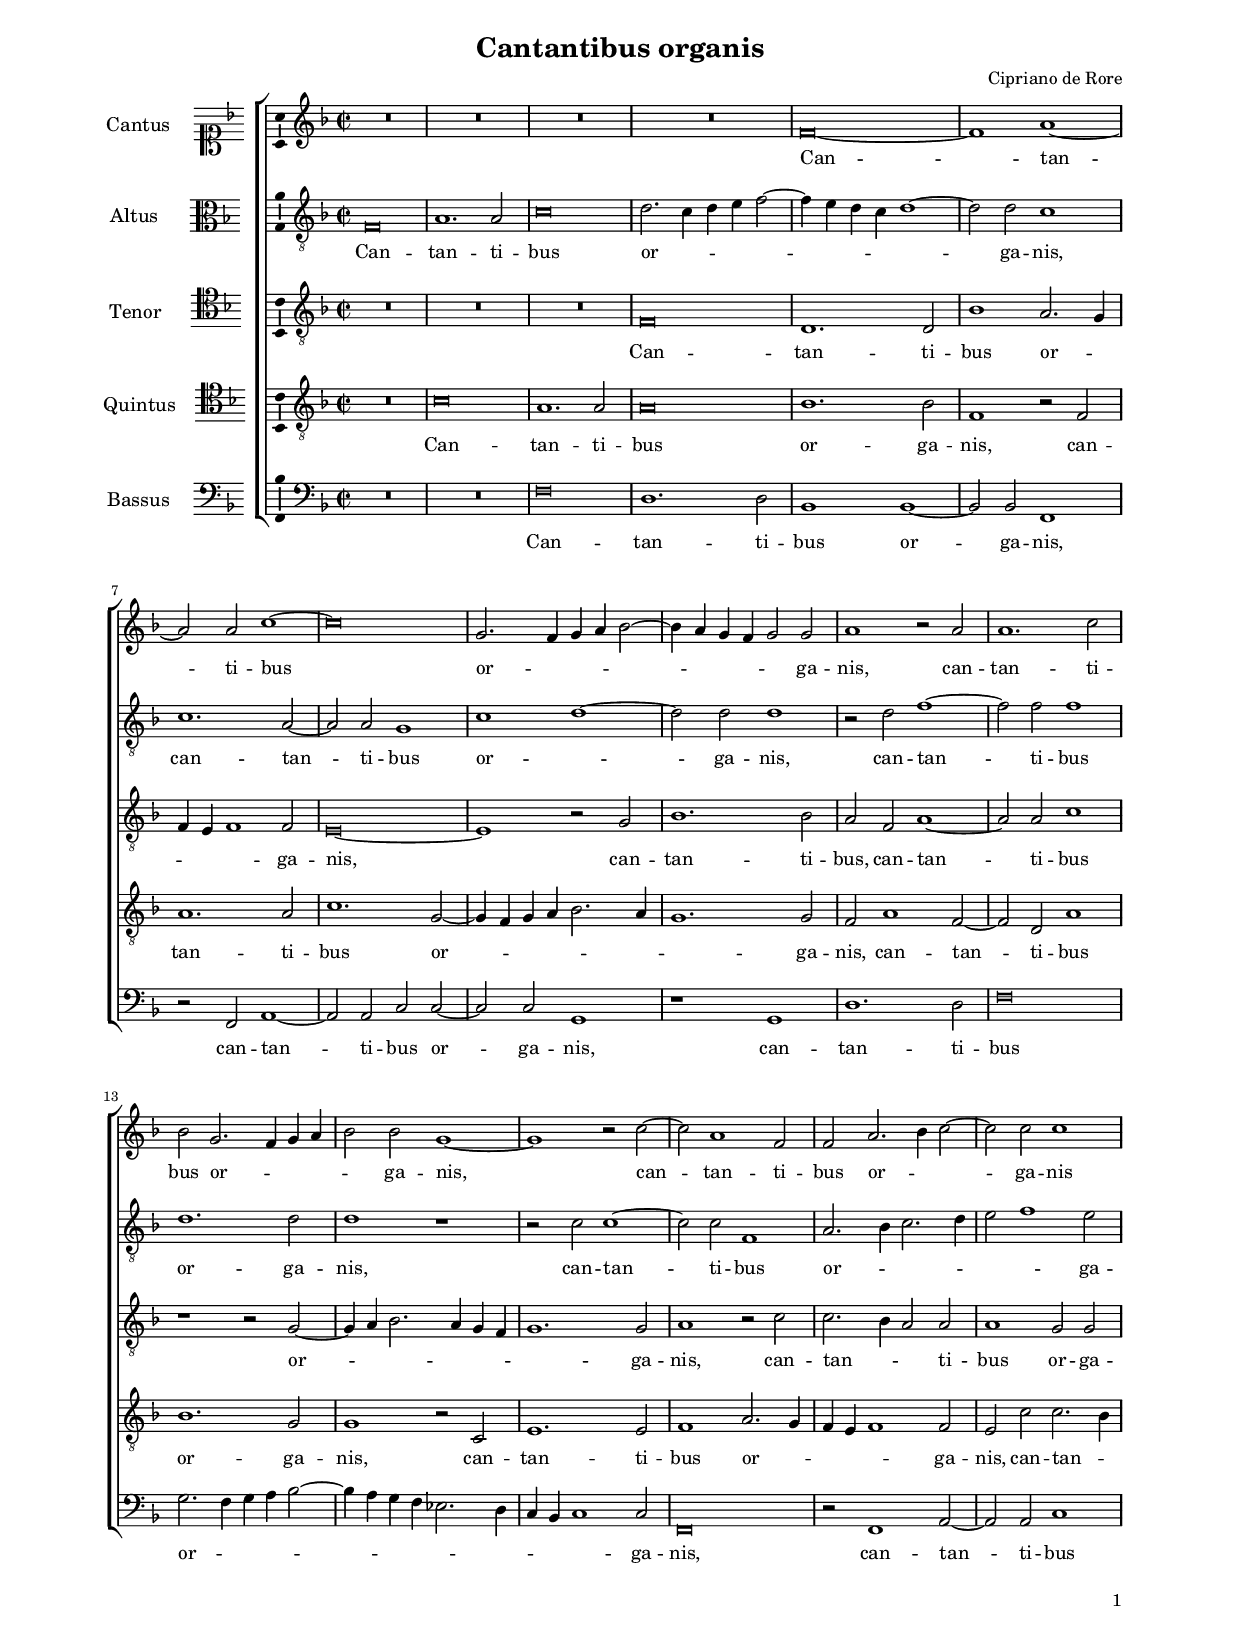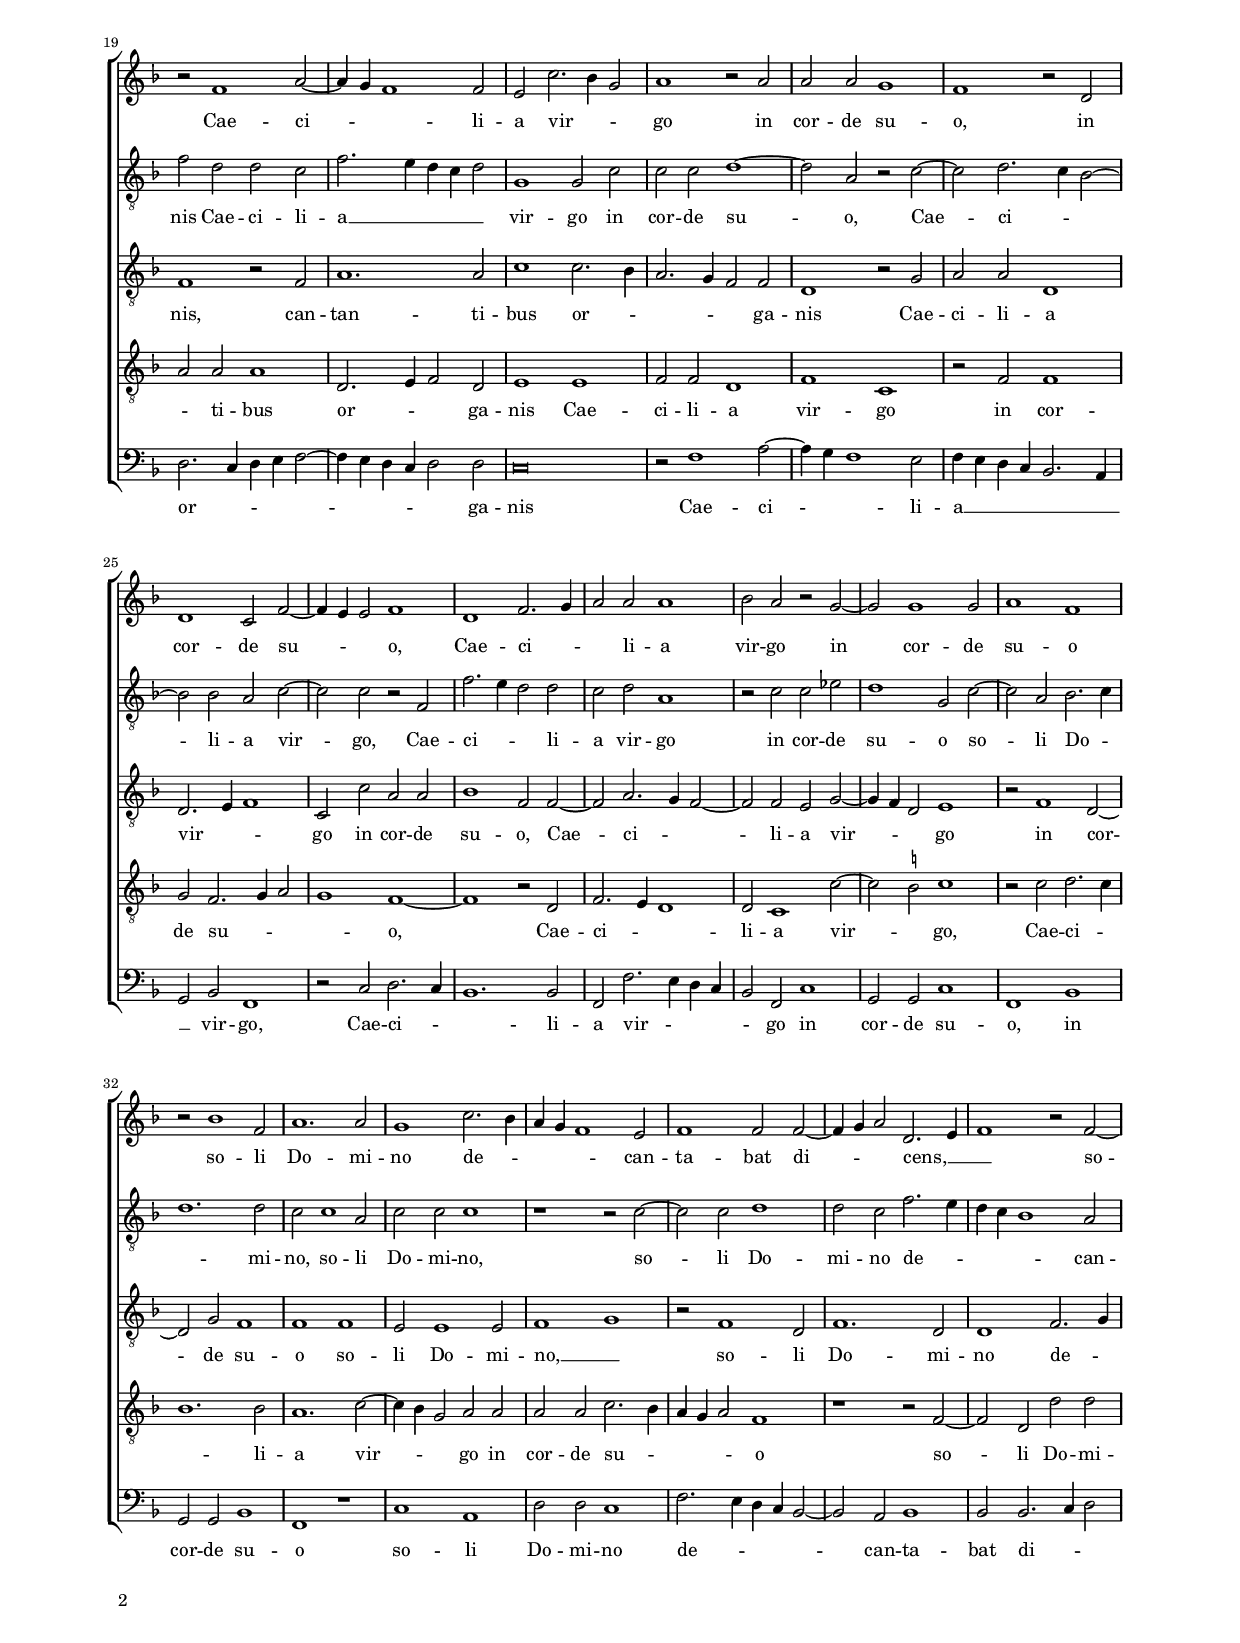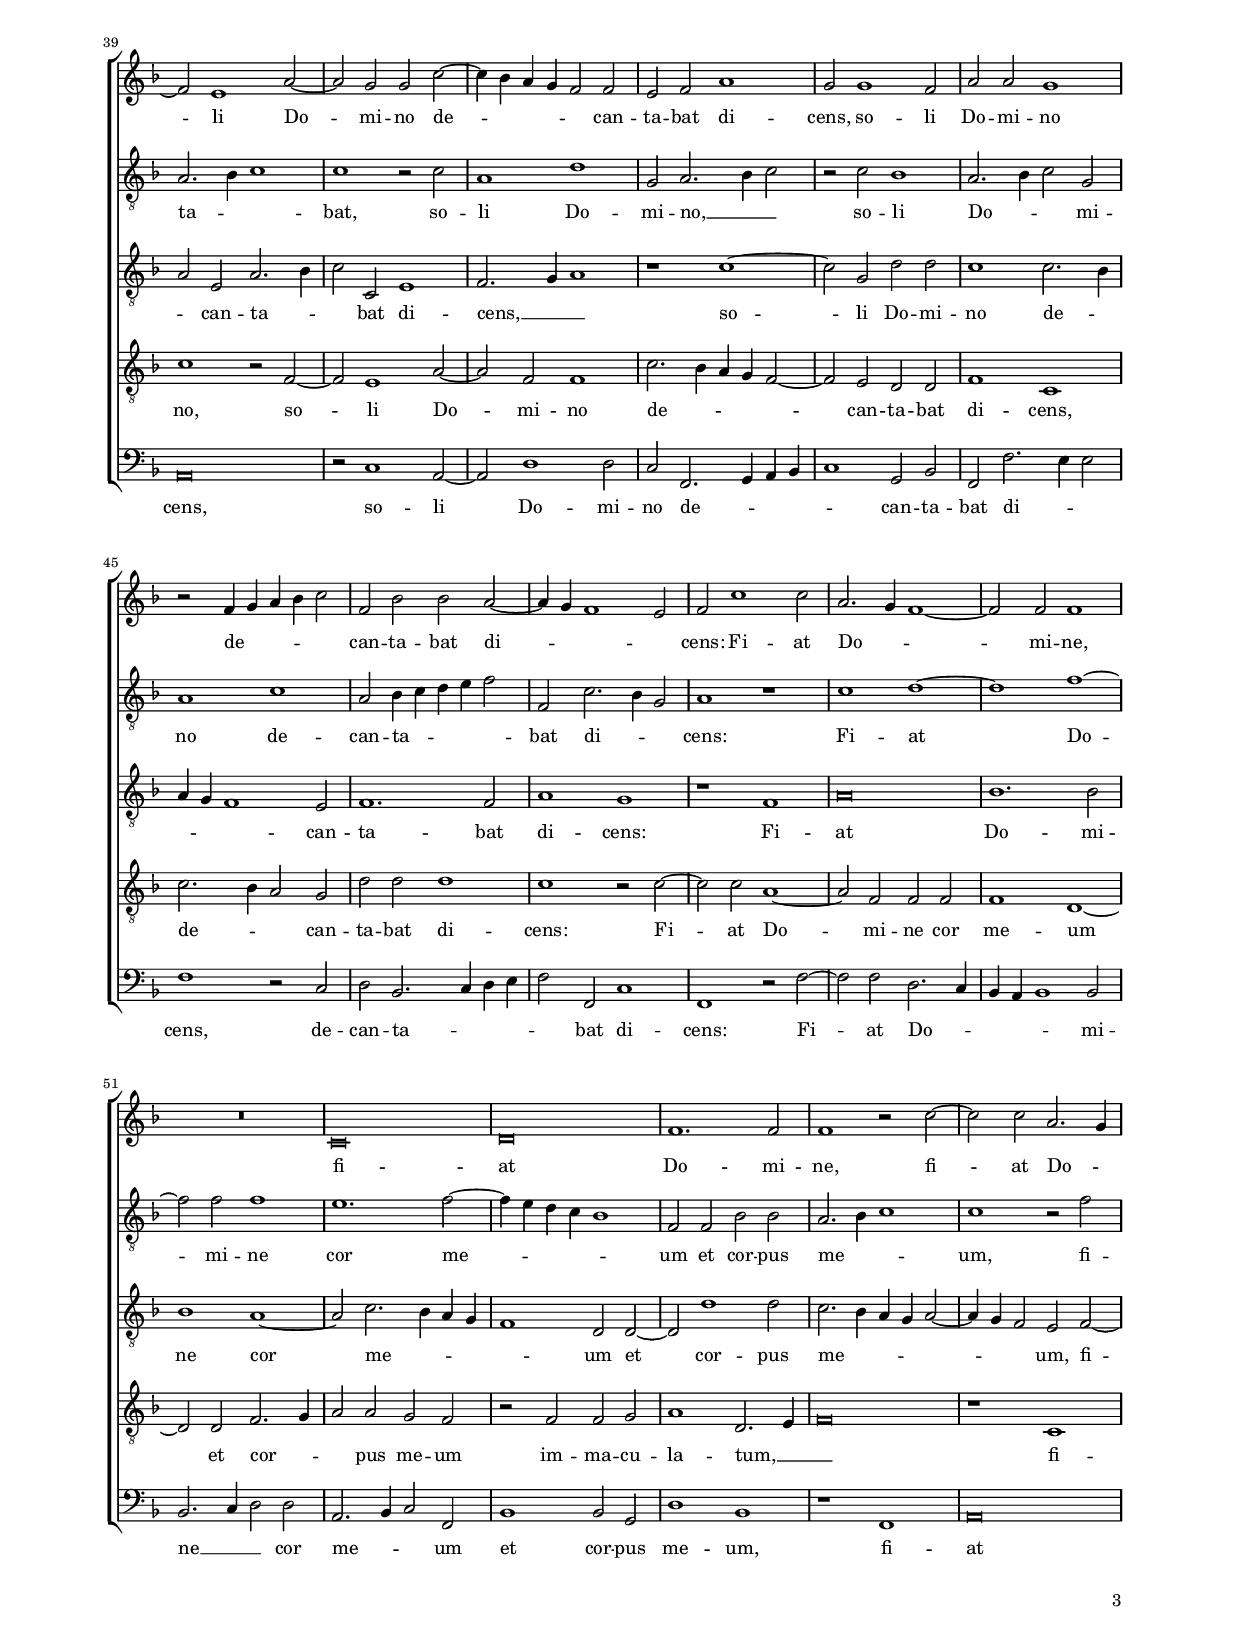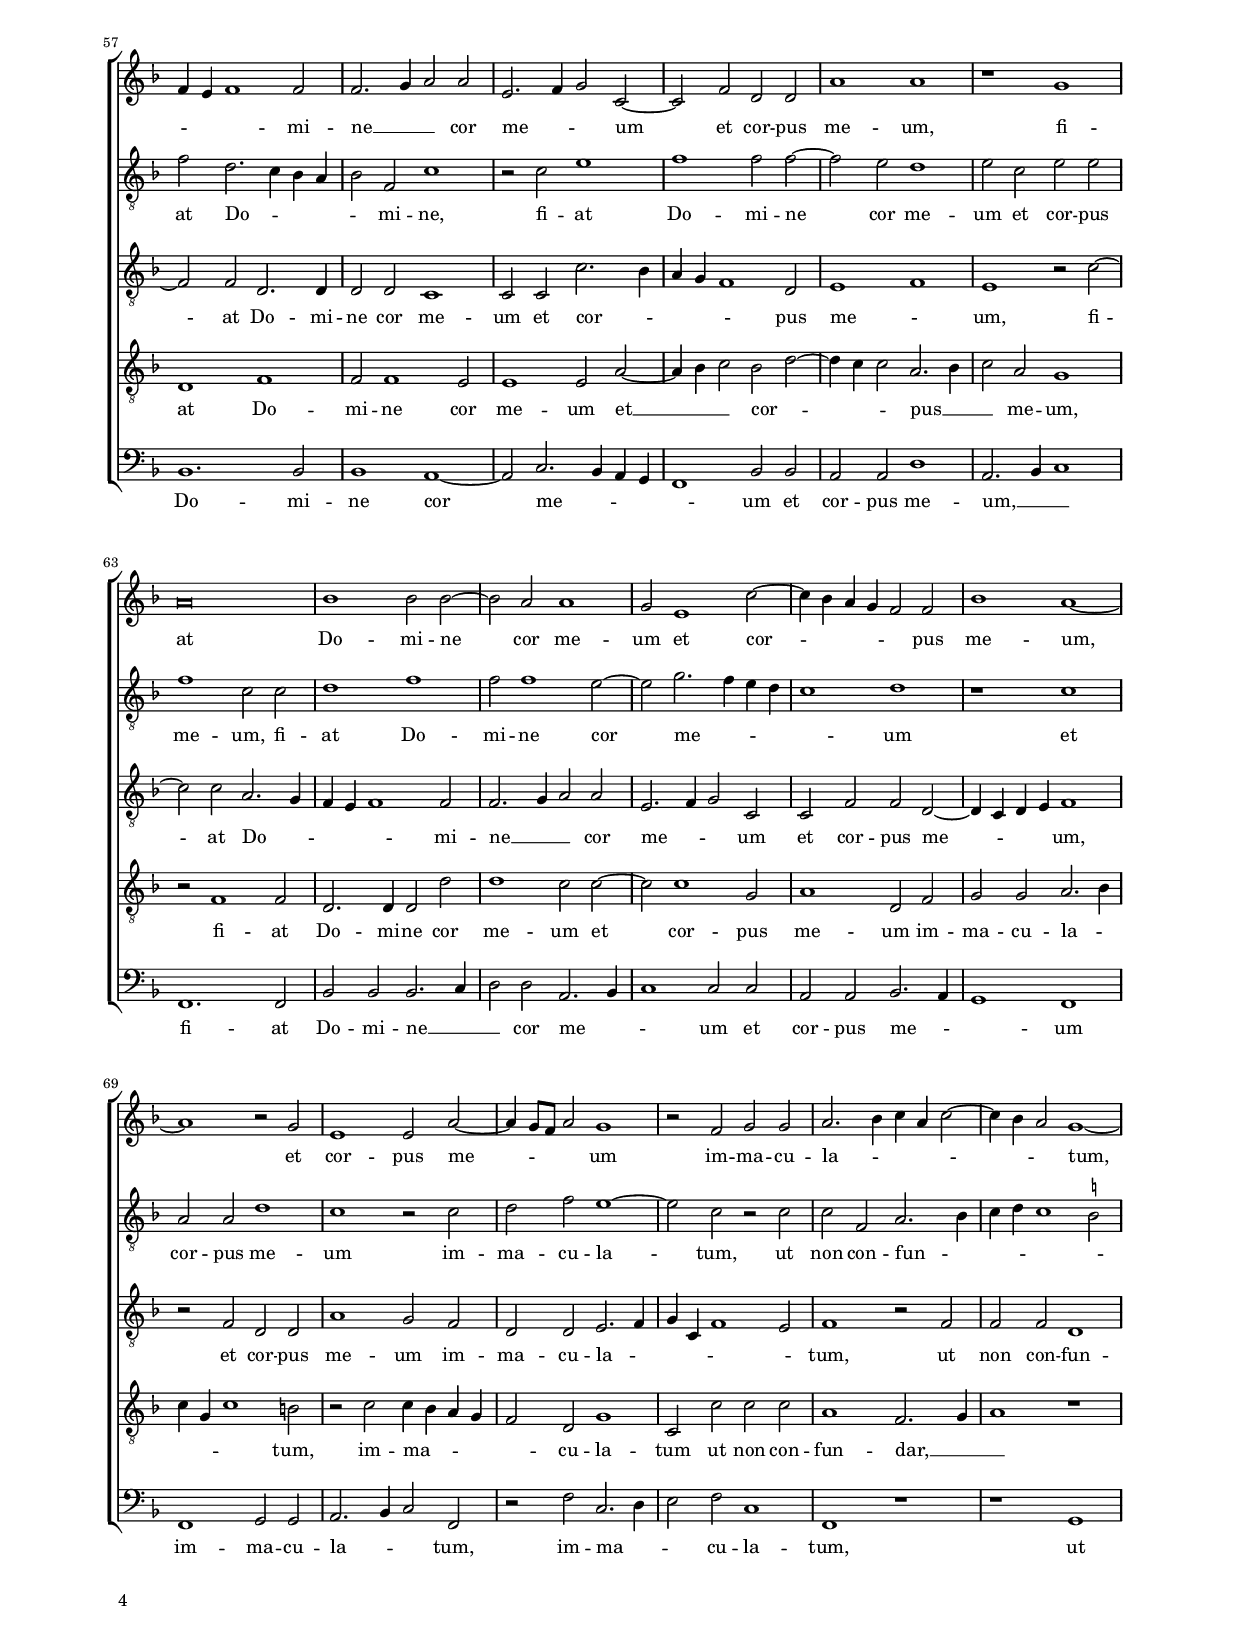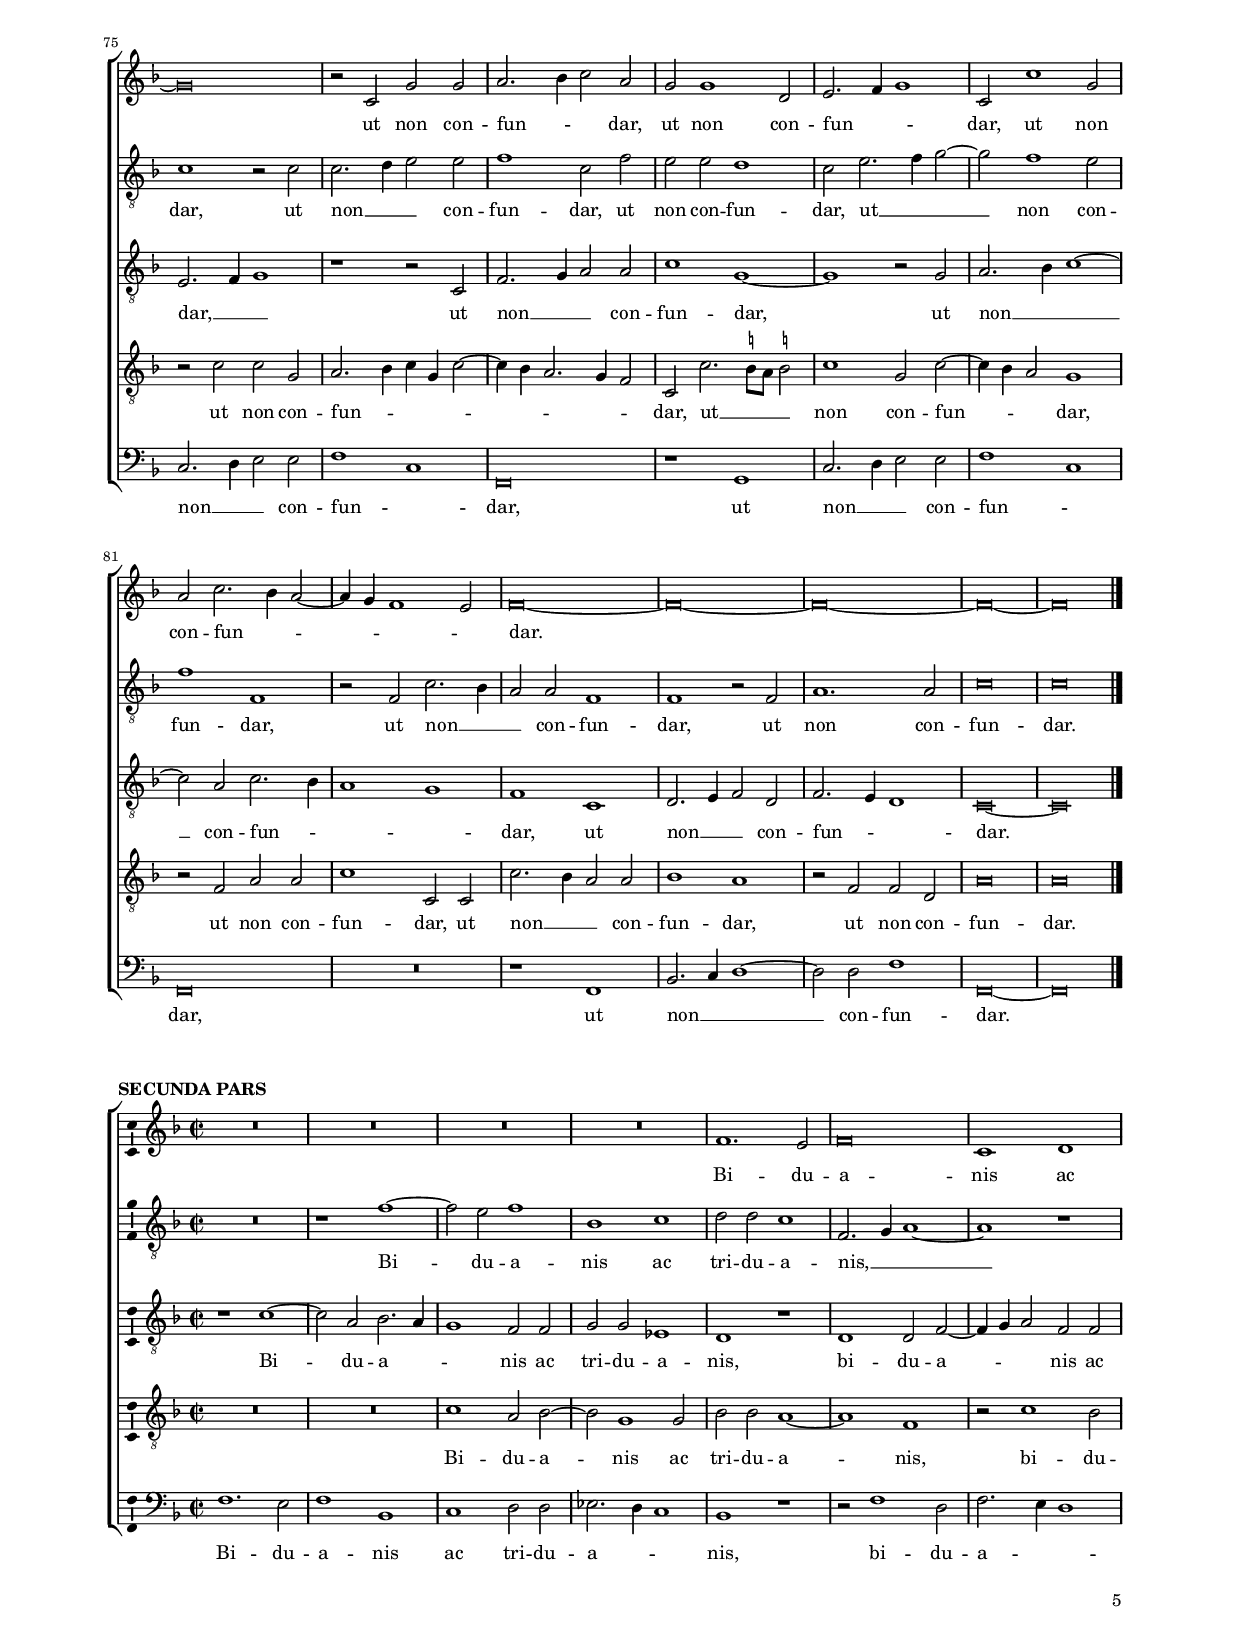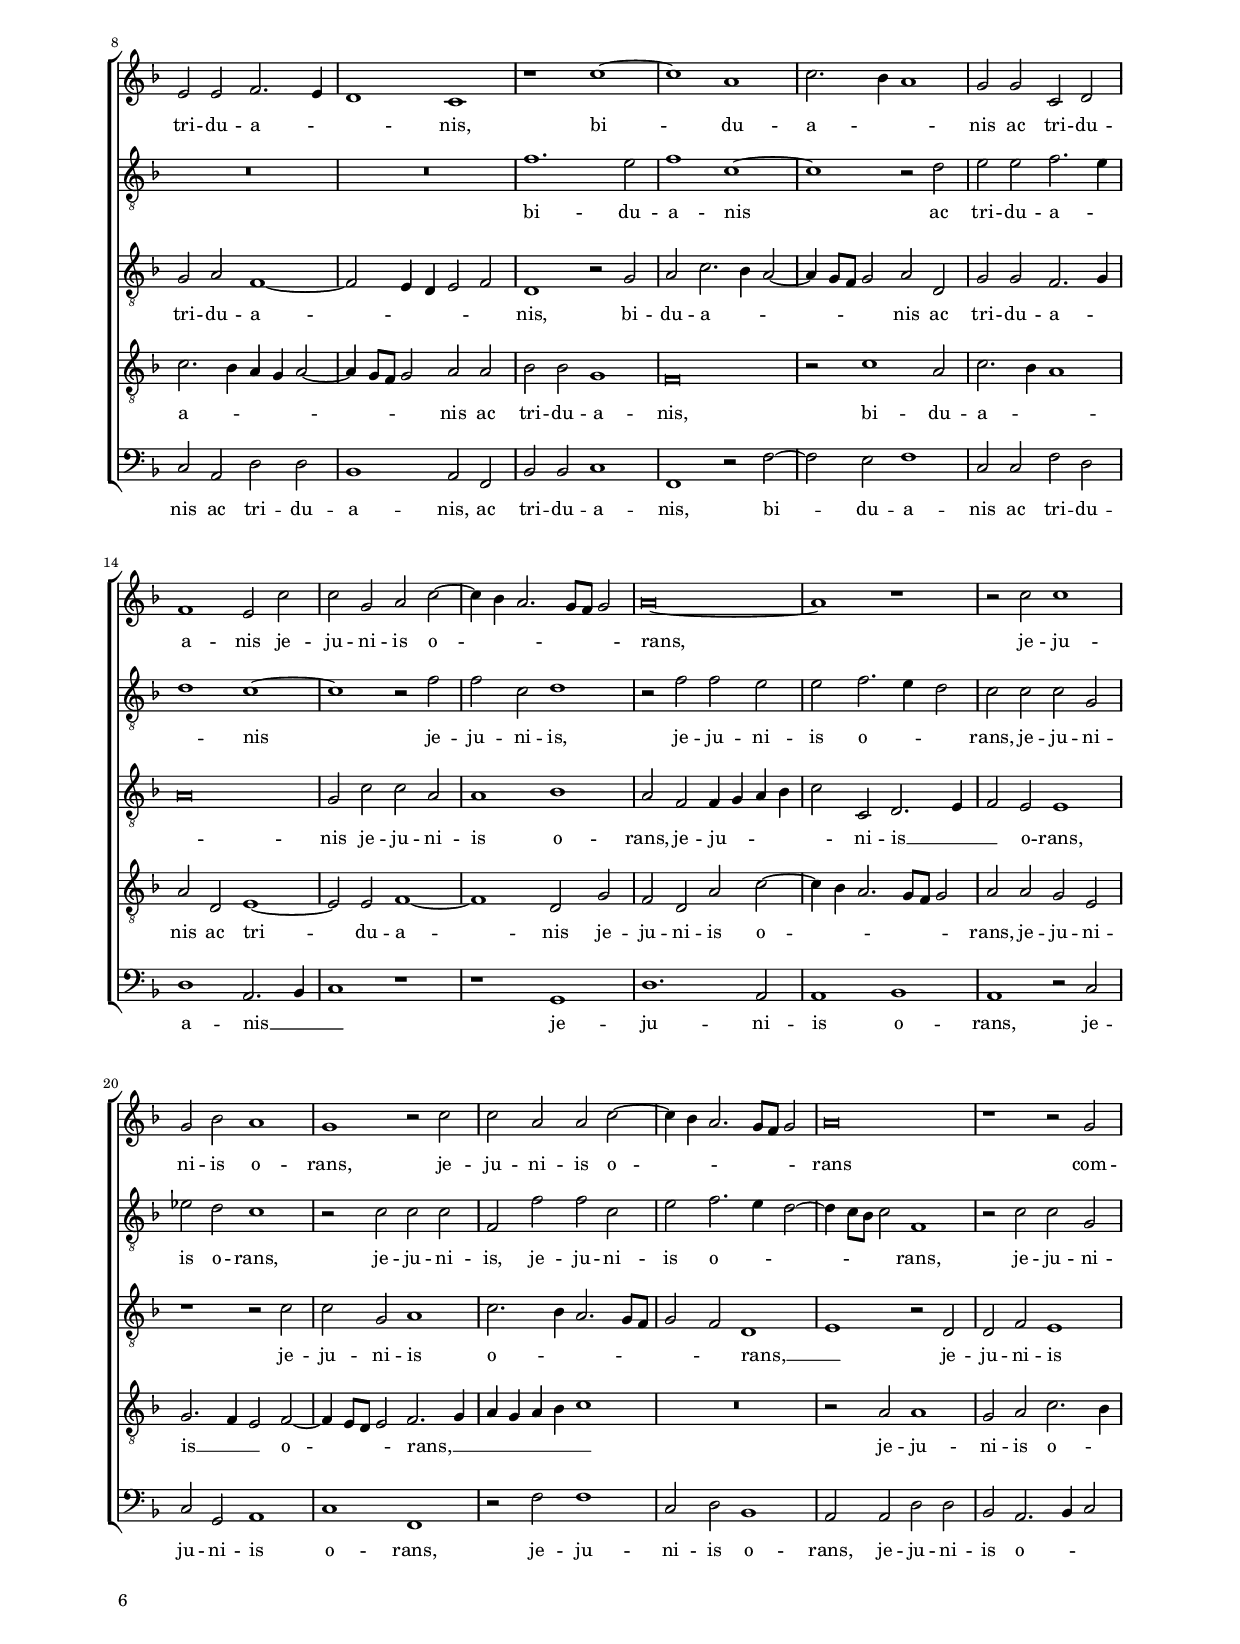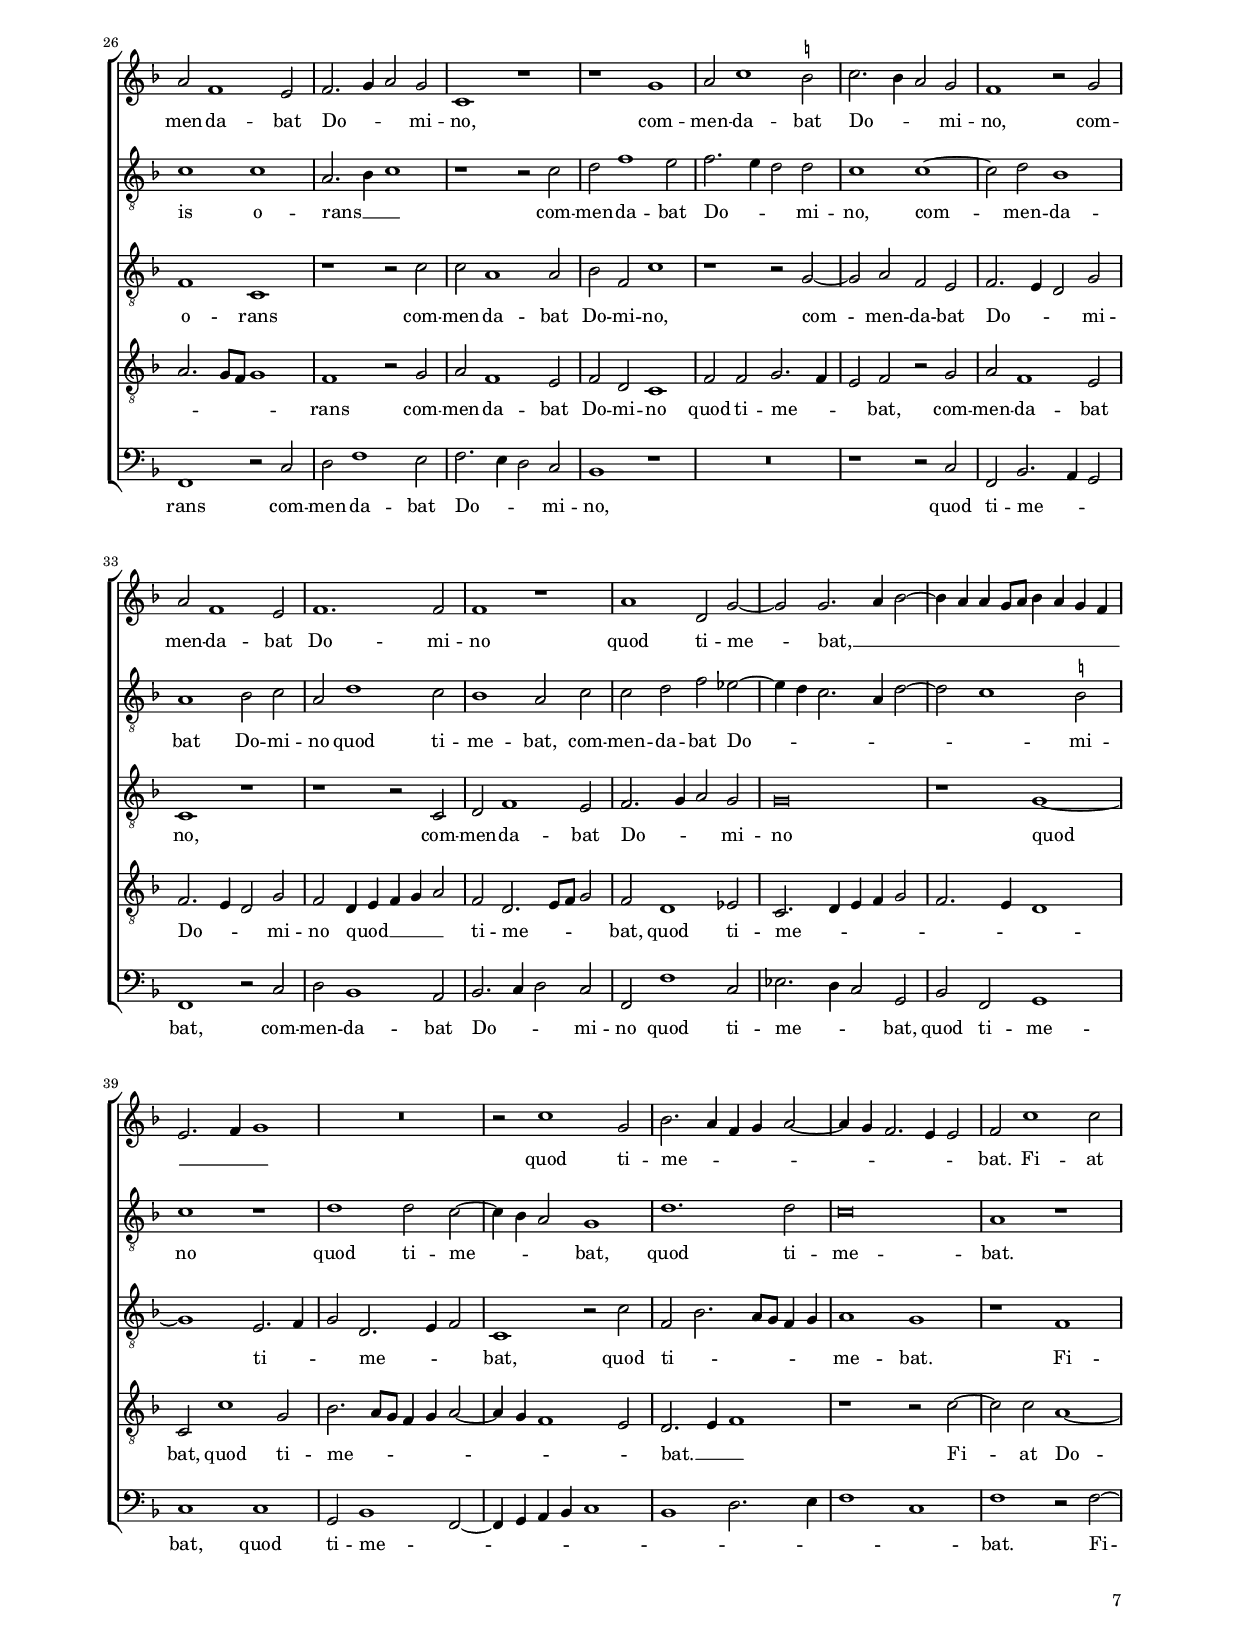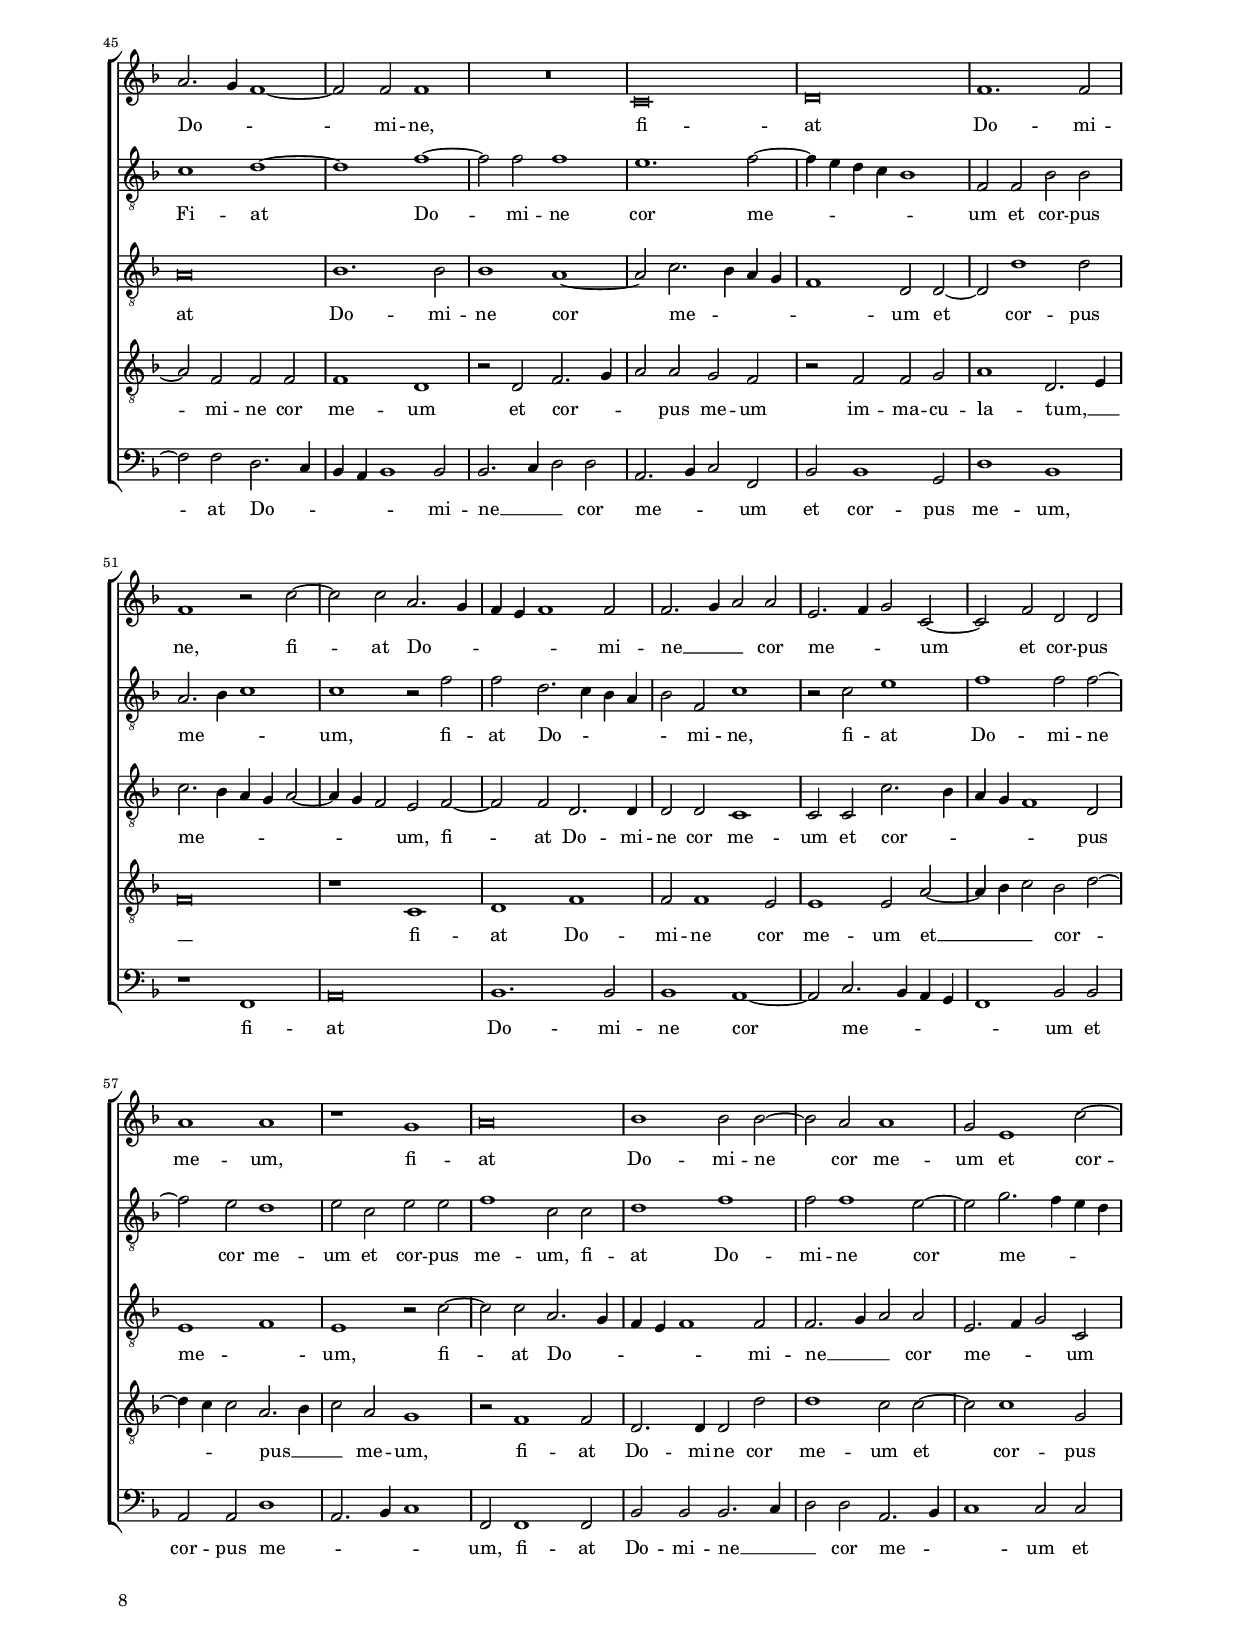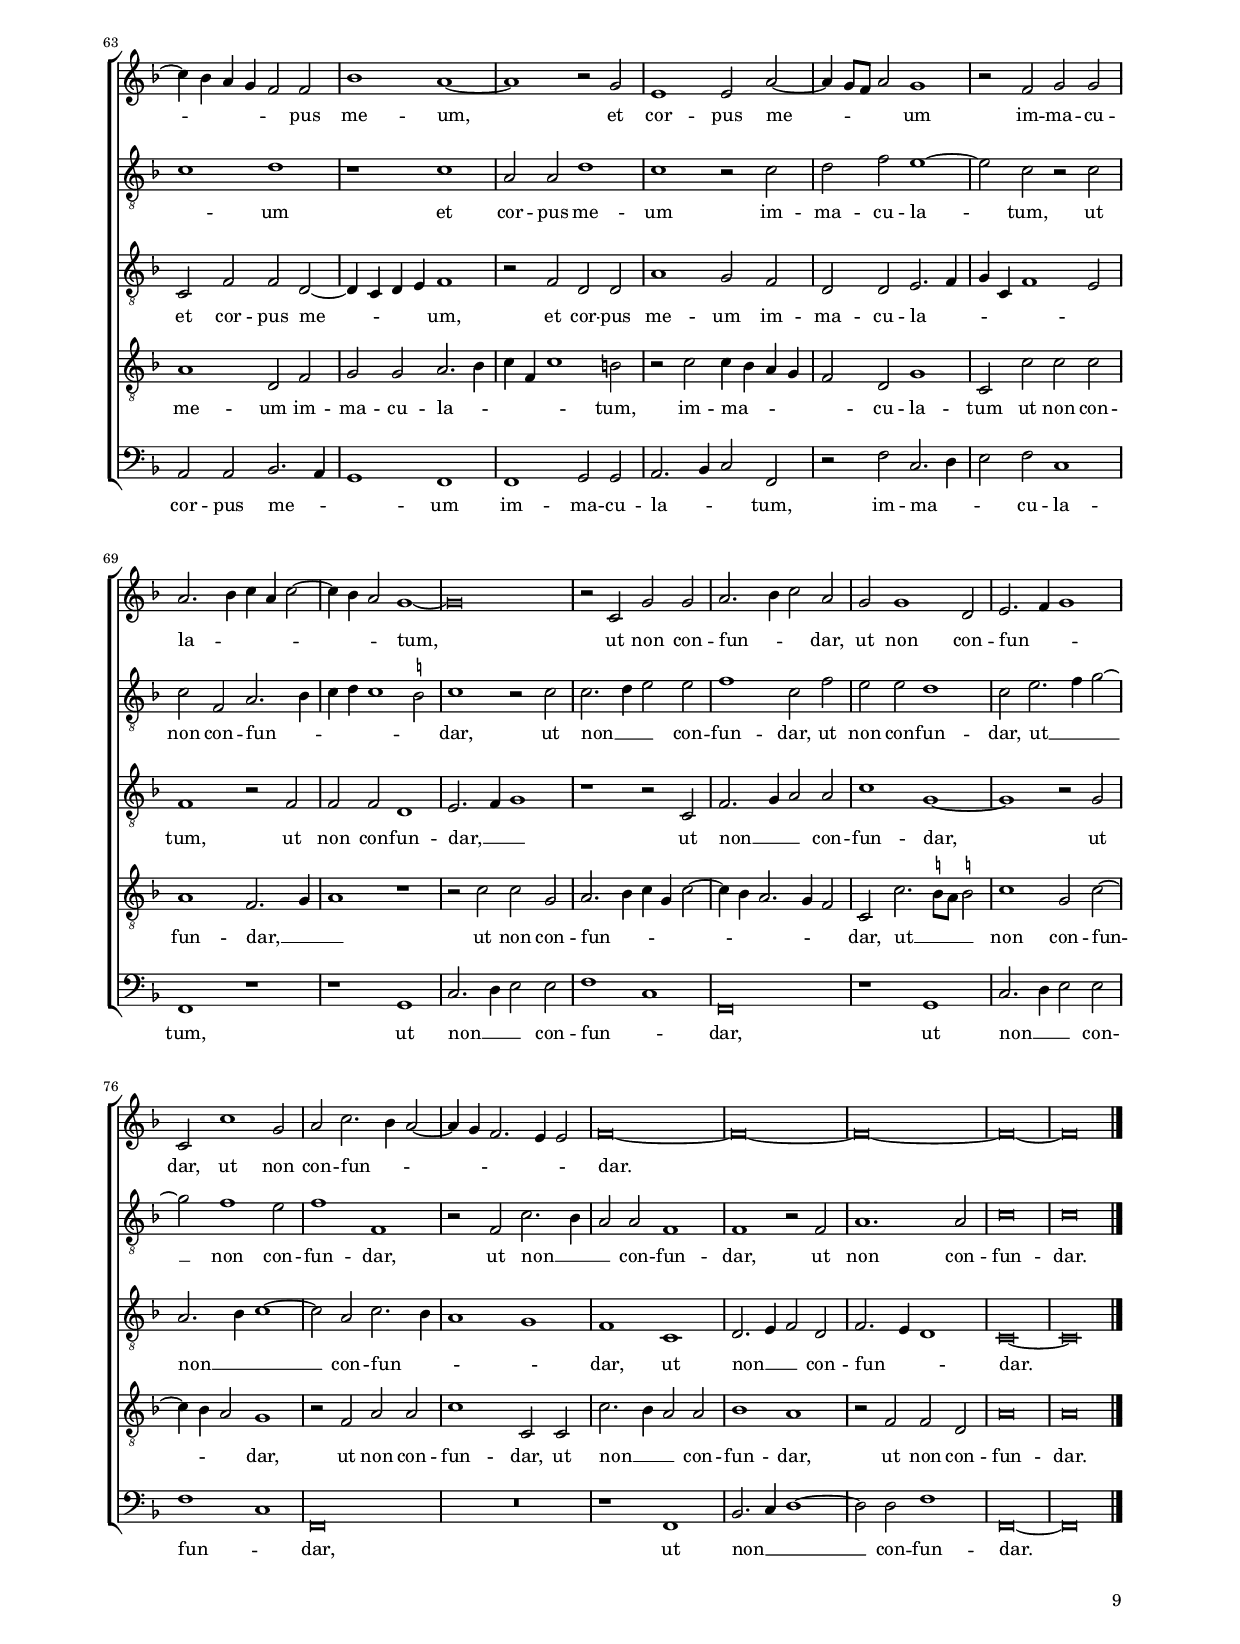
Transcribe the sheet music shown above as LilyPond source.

\header
{
  title="Cantantibus organis"
  composer="Cipriano de Rore"
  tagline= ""
}

\version "2.20.0"
\language deutsch
#(set-global-staff-size 15)
% #(set-default-paper-size "letter")
#(ly:set-option 'point-and-click #f)

	
	ficta = { \once \set suggestAccidentals = ##t }
	
	forget = #(define-music-function (music) (ly:music?) #{
		\accidentalStyle forget
		$music
		\accidentalStyle default
		#})
	

\paper
	{
	top-margin = 1.8 \cm
	bottom-margin = 1.2 \cm
	left-margin = 2 \cm
	right-margin = 2 \cm
	ragged-bottom = ##f
	ragged-last-bottom = ##f
	print-page-number = ##f
	score-system-spacing = #'((basic-distance . 16) (minimum-distance . 14) (padding . 5) (strechability . 150))
	system-system-spacing = #'((basic-distance . 16) (minimum-distance . 14) (padding . 5) (strechability . 150))
    oddFooterMarkup=\markup   \fill-line { "" \fromproperty #'page:page-number-string }
    evenFooterMarkup=\markup  \fill-line { \fromproperty #'page:page-number-string "" }
    last-bottom-spacing = #'((basic-distance . 12) (minimum-distance . 7) (padding . 4))
%	systems-per-page = 3
%	page-count = 6
%	min-systems-per-page = 3
	}

global = {
    % \set Staff.autoBeaming = ##f
	\key f \major
	\time 2/2 \set Score.measureLength = #(ly:make-moment 2/1)
    \set Score.tempoHideNote = ##t
    \tempo 2 = 90
    \skip 1*2*87 \bar "|."
	}
	

incipitcantus = \markup { \score {
	{
	\set Staff.instrumentName = \markup { \fontsize #1 "Cantus" }
	\key f \major
	\clef soprano
	s4 \bar ""
	}
	\layout  {
	raggedright = ##t
	indent = 1.8 \cm
	line-width = 2.5 \cm
	\context { \Staff \remove Time_signature_engraver }
	\override Staff.Clef.Y-extent = #'(0 . 0)
	}} \hspace #1 }
      
      
incipitaltus = \markup { \score {
	{
	\set Staff.instrumentName = \markup { \fontsize #1 "Altus" }
	\key f \major
	\clef alto
	s4 \bar ""
	}
	\layout  {
	raggedright = ##t
	indent = 1.8 \cm
	line-width = 2.5 \cm
	\context { \Staff \remove Time_signature_engraver }
	\override Staff.Clef.Y-extent = #'(0 . 0)
	}} \hspace #1 }


incipittenor = \markup { \score {
	{
	\set Staff.instrumentName = \markup { \fontsize #1 "Tenor" }
	\key f \major
	\clef tenor
	s4 \bar ""
	}
	\layout  {
	raggedright = ##t
	indent = 1.8 \cm
	line-width = 2.5 \cm
	\context { \Staff \remove Time_signature_engraver }
	\override Staff.Clef.Y-extent = #'(0 . 0)
	}} \hspace #1 }
      
      
incipitquintus = \markup { \score {
	{
	\set Staff.instrumentName = \markup { \fontsize #1 "Quintus" }
	\key f \major
	\clef tenor
	s4 \bar ""
	}
	\layout  {
	raggedright = ##t
	indent = 1.8 \cm
	line-width = 2.5 \cm
	\context { \Staff \remove Time_signature_engraver }
	\override Staff.Clef.Y-extent = #'(0 . 0)
	}} \hspace #1 }
      
      
incipitbassus = \markup { \score {
	{
	\set Staff.instrumentName = \markup { \fontsize #1 "Bassus" }
	\key f \major
	\clef bass
	s4 \bar ""
	}
	\layout  {
	raggedright = ##t
	indent = 1.8 \cm
	line-width = 2.5 \cm
	\context { \Staff \remove Time_signature_engraver }
	\override Staff.Clef.Y-extent = #'(0 . 0)
	}} \hspace #1 }


cantus =  \relative c''
	{
	R\breve
	R\breve
	R\breve
	R\breve
%5
	f,\breve~ |
	f1 a~
	a2 a c1~
	c\breve
	g2. f4 g a b2~
%10
	b4 a g f g2 g |
	a1 r2 a
	a1. c2
	b2 g2. f4 g a
	b2 b g1~
%15
	g1 r2 c~ |
	c2 a1 f2
	f2 a2. b4 c2~
	c2 c c1
	r2 f,1 a2~
%20
	a4 g f1 f2 |
	e2 c'2. b4 g2
	a1 r2 a
	a2 a g1
	f1 r2 d
%25
	d1 c2 f~ |
	f4 e e2 f1
	d1 f2. g4
	a2 a a1
	b2 a r g~
%30
	g2 g1 g2 |
	a1 f
	r2 b1 f2
	a1. a2
	g1 c2. b4
%35
	a4 g f1 e2 |
	f1 f2 f~
	f4 g a2 d,2. e4
	f1 r2 f~
	f2 e1 a2~
%40
	a2 g g c~ |
	c4 b a g f2 f
	e2 f a1
	g2 g1 f2
	a2 a g1
%45
	r2 f4 g a b c2 |
	f,2 b b a~
	a4 g f1 e2
	f2 c'1 c2
	a2. g4 f1~
%50
	f2 f f1 |
	R\breve
	c\breve
	d\breve
	f1. f2
%55
	f1 r2 c'~ |
	c2 c a2. g4
	f4 e f1 f2
	f2. g4 a2 a
	e2. f4 g2 c,~
%60
	c2 f d d |
	a'1 a
	r1 g
	a\breve
	b1 b2 b~
%65
	b2 a a1 |
	g2 e1 c'2~
	c4 b a g f2 f
	b1 a~
	a1 r2 g
%70
	e1 e2 a~ |
	a4 g8 f a2 g1
	r2 f g g
	a2. b4 c a c2~
	c4 b a2 g1~
%75
	g\breve |
	r2 c, g' g
	a2. b4 c2 a
	g2 g1 d2
	e2. f4 g1
%80
	c,2 c'1 g2 |
	a2 c2. b4 a2~
	a4 g f1 e2
	f\breve~
    f\breve~
%85
    f\breve~
    f\breve~
    f\breve |
	}


altus =  \relative c'
    {
	f,\breve
	a1. a2
	c\breve
	d2. c4 d e f2~
%5
	f4 e d c d1~ |
	d2 d c1
	c1. a2~
	a2 a g1
	c1 d~
%10
	d2 d d1 |
	r2 d f1~
	f2 f f1
	d1. d2
	d1 r
%15
	r2 c c1~ |
	c2 c f,1
	a2. b4 c2. d4
	e2 f1 e2
	f2 d d c
%20
	f2. e4 d c d2 |
	g,1 g2 c
	c2 c d1~
	d2 a r c~
	c2 d2. c4 b2~
%25
	b2 b a c~ |
	c2 c r f,
	f'2. e4 d2 d
	c2 d a1
	r2 c c es
%30
	d1 g,2 c~ |
	c2 a b2. c4
	d1. d2
	c2 c1 a2
	c2 c c1
%35
	r1 r2 c~ |
	c2 c d1
	d2 c f2. e4
	d4 c b1 a2
	a2. b4 c1
%40
	c1 r2 c |
	a1 d
	g,2 a2. b4 c2
	r2 c b1
	a2. b4 c2 g
%45
	a1 c |
	a2 b4 c d e f2
	f,2 c'2. b4 g2
	a1 r
	c1 d~
%50
	d1 f~ |
	f2 f f1
	e1. f2~
	f4 e d c b1
	f2 f b b
%55
	a2. b4 c1 |
	c1 r2 f
	f2 d2. c4 b a
	b2 f c'1
	r2 c e1
%60
	f1 f2 f~ |
	f2 e d1
	e2 c e e
	f1 c2 c
	d1 f
%65
	f2 f1 e2~ |
	e2 g2. f4 e d
	c1 d
	r1 c
	a2 a d1
%70
	c1 r2 c |
	d2 f e1~
	e2 c r c
	c2 f, a2. b4
	c4 d c1 \ficta h2
%75
	c1 r2 c |
	c2. d4 e2 e
	f1 c2 f
	e2 e d1
	c2 e2. f4 g2~
%80
	g2 f1 e2 |
	f1 f,
    r2 f c'2. b4
    a2 a f1
    f1 r2 f
%85
	a1. a2 |
	c\breve
	c\breve |
	}


tenor =  \relative c'
	{
	R\breve
	R\breve
	R\breve
	f,\breve
%5
	d1. d2 |
	b'1 a2. g4
	f4 e f1 f2
	e\breve~
	e1 r2 g
%10
	b1. b2 |
	a2 f a1~
	a2 a c1
	r1 r2 g~
	g4 a b2. a4 g f
%15
	g1. g2 |
	a1 r2 c
	c2. b4 a2 a
	a1 g2 g
	f1 r2 f
%20
	a1. a2 |
	c1 c2. b4
	a2. g4 f2 f
	d1 r2 g
	a2 a d,1
%25
	d2. e4 f1 |
	c2 c' a a
	b1 f2 f~
	f2 a2. g4 f2~
	f2 f e g~
%30
	g4 f d2 e1 |
	r2 f1 d2~
	d2 g f1
	f1 f
	e2 e1 e2
%35
	f1 g |
	r2 f1 d2
	f1. d2
	d1 f2. g4
	a2 e a2. b4
%40
	c2 c, e1 |
	f2. g4 a1
	r1 c~
	c2 g d' d
	c1 c2. b4
%45
	a4 g f1 e2 |
	f1. f2
	a1 g
	r1 f
	a\breve
%50
	b1. b2 |
	b1 a~
	a2 c2. b4 a g
	f1 d2 d~
	d2 d'1 d2
%55
	c2. b4 a g a2~ |
	a4 g f2 e f~
	f2 f d2. d4
	d2 d c1
	c2 c c'2. b4
%60
	a4 g f1 d2 |
	e1 f
	e1 r2 c'~
	c2 c a2. g4
	f4 e f1 f2
%65
	f2. g4 a2 a |
	e2. f4 g2 c,
	c2 f f d~
	d4 c d e f1
	r2 f d d
%70
	a'1 g2 f |
	d2 d e2. f4
	g4 c, f1 e2
	f1 r2 f
	f2 f d1
%75
	e2. f4 g1 |
	r1 r2 c,
	f2. g4 a2 a
	c1 g~
	g1 r2 g
%80
	a2. b4 c1~ |
	c2 a c2. b4
	a1 g
	f1 c
	d2. e4 f2 d
%85
	f2. e4 d1 |
	c\breve~
	c\breve |
	}


quintus  =  \relative c'
	{
	R\breve
	c\breve
	a1. a2
	a\breve
%5
	b1. b2 |
	f1 r2 f
	a1. a2
	c1. g2~
	g4 f g a b2. a4
%10
	g1. g2 |
	f2 a1 f2~
	f2 d a'1
	b1. g2
	g1 r2 c,
%15
	e1. e2 |
	f1 a2. g4
	f4 e f1 f2
	e2 c' c2. b4
	a2 a a1
%20
	d,2. e4 f2 d |
	e1 e
	f2 f d1
	f1 c
	r2 f f1
%25
	g2 f2. g4 a2 |
	g1 f~
	f1 r2 d
	f2. e4 d1
	d2 c1 c'2~
%30
	c2 \ficta h c1 |
	r2 c d2. c4
	b1. b2
	a1. c2~
	c4 b g2 a a
%35
	a2 a c2. b4 |
	a4 g a2 f1
	r1 r2 f~
	f2 d d'2 d
	c1 r2 f,~
%40
	f2 e1 a2~ |
	a2 f f1
	c'2. b4 a g f2~
	f2 e d d
	f1 c
%45
	c'2. b4 a2 g |
	d'2 d d1
	c1 r2 c~
	c2 c a1~
	a2 f f f
%50
	f1 d~ |
	d2 d f2. g4
	a2 a g f
	r2 f f g
	a1 d,2. e4
%55
	f\breve |
	r1 c
    d1 f1
    f2 f1 e2
    e1 e2 a~
%60
	a4 b4 c2 b2 d~ |
    d4 c4 c2 a2. b4
    c2 a g1
    r2 f1 f2 
    d2. d4 d2 d'
%65
	d1 c2 c~ |
	c2 c1 g2
    a1 d,2 f
    g2 g a2. b4
    c4 g c1 h2
%70
	r2 c c4 b a g |
    f2 d g1
    c,2 c' c2 c
    a1 f2. g4
    a1 r
%75
	r2 c c g |
	a2. b4 c4 g c2~
    c4 b4 a2. g4 f2
    c2 c'2. \stemDown \ficta h8 a \stemNeutral \ficta h!2
    c1 g2 c~
%80
	c4 b4 a2 g1 |
	r2 f a2 a
    c1 c,2 c
    c'2. b4 a2 a
    b1 a
%85
	r2 f f d |
	a'\breve
	a\breve |
	}


bassus  =  \relative c
	{
	R\breve
	R\breve
	f\breve
	d1. d2
%5
	b1 b~ |
	b2 b f1
	r2 f a1~
	a2 a c c~
	c2 c g1
%10
	r1 g |
	d'1. d2
	f\breve
	g2. f4 g a b2~
	b4 a g f es2. d4
%15
	c4 b c1 c2 |
	f,\breve
	r2 f1 a2~
	a2 a c1
	d2. c4 d e f2~
%20
	f4 e d c d2 d |
	c\breve
	r2 f1 a2~
	a4 g f1 e2
	f4 e d c b2. a4
%25
	g2 b f1 |
	r2 c' d2. c4
	b1. b2
	f2 f'2. e4 d c
	b2 f c'1
%30
	g2 g c1 |
	f,1 b
	g2 g b1
	f1 r
	c'1 a
%35
	d2 d c1 |
	f2. e4 d c b2~
	b2 a b1
	b2 b2. c4 d2
	a\breve
%40
	r2 c1 a2~ |
	a2 d1 d2
	c2 f,2. g4 a b
	c1 g2 b
	f2 f'2. e4 e2
%45
	f1 r2 c |
	d2 b2. c4 d e
	f2 f, c'1
	f,1 r2 f'~
	f2 f d2. c4
%50
	b4 a b1 b2 |
	b2. c4 d2 d
	a2. b4 c2 f,
	b1 b2 g
	d'1 b
%55
	r1 f |
	a\breve
	b1. b2
	b1 a~
	a2 c2. b4 a g
%60
	f1 b2 b |
	a2 a d1
	a2. b4 c1
	f,1. f2
	b2 b b2. c4
%65
	d2 d a2. b4 |
	c1 c2 c
	a2 a b2. a4
	g1 f
	f1 g2 g
%70r
	a2. b4 c2 f, |
	r2 f' c2. d4
	e2 f c1
	f,1 r 
	r1 g
%75
	c2. d4 e2 e |
	f1 c
	f,\breve
	r1 g
	c2. d4 e2 e
%80
	f1 c |
	f,\breve
	R\breve
	r1 f
	b2. c4 d1~
%85
	d2 d f1 |
	f,\breve~
	f\breve |
	}


lyricscantus = \lyricmode {
	Can -- tan -- ti -- bus or -- _ _ _ _ _ _ _ _ ga -- nis,
    can -- tan -- ti -- bus or -- _ _ _ _ ga -- nis,
    can -- tan -- ti -- bus or -- _ _ ga -- nis
    Cae -- ci -- _ _ li -- a vir -- _ _ go
    in cor -- de su -- o,
    in cor -- de su -- _ _ o,
    Cae -- ci -- _ _ li -- a vir -- go
    in cor -- de su -- o
    so -- li Do -- mi -- no de -- _ _ _ _ can -- ta -- bat di -- _ _ cens, __ _ _
    so -- li Do -- mi -- no de -- _ _ _ _ can -- ta -- bat di -- cens,
    so -- li Do -- mi -- no de -- _ _ _ _ can -- ta -- bat di -- _ _ _ cens:
    Fi -- at Do -- _ _ mi -- ne,
    fi -- at Do -- mi -- ne,
    fi -- at Do -- _ _ _ _ mi -- ne __ _ _ cor me -- _ _ um et cor -- pus me -- um,
    fi -- at Do -- mi -- ne cor me -- um et cor -- _ _ _ _ pus me -- um,
    et cor -- pus me -- _ _ _ um
    im -- ma -- cu -- la -- _ _ _ _ _ _ tum,
    ut non con -- fun -- _ _ dar,
    ut non con -- fun -- _ _ dar,
    ut non con -- fun -- _ _ _ _ _ dar.
	}


lyricsaltus = \lyricmode {
	Can -- tan -- ti -- bus or -- _ _ _ _ _ _ _ _ ga -- nis,
    can -- tan -- ti -- bus or -- _ ga -- nis,
    can -- tan -- ti -- bus or -- ga -- nis,
    can -- tan -- ti -- bus or -- _ _ _ _ _ ga -- nis
    Cae -- ci -- li -- a __ _ _ _ _ vir -- go
    in cor -- de su -- o,
    Cae -- ci -- _ _ li -- a vir -- go,
    Cae -- ci -- _ _ li -- a vir -- go
    in cor -- de su -- o
    so -- li Do -- _ _ mi -- no,
    so -- li Do -- mi -- no,
    so -- li Do -- mi -- no de -- _ _ _ _ can -- ta -- _ _ bat,
    so -- li Do -- mi -- no, __ _ _ 
    so -- li Do -- _ _ mi -- no de -- can -- ta -- _ _ _ _ bat di -- _ _ cens:
    Fi -- at Do -- mi -- ne cor me -- _ _ _ _ um et cor -- pus me -- _ _ um,
    fi -- at Do -- _ _ _ _ mi -- ne,
    fi -- at Do -- mi -- ne cor me -- um et cor -- pus me -- um,
    fi -- at Do -- mi -- ne cor me -- _ _ _ _ um et cor -- pus me -- um
    im -- ma -- cu -- la -- tum,
    ut non con -- fun -- _ _ _ _ _ dar,
    ut non __ _ _ con -- fun -- dar,
    ut non con -- fun -- dar,
    ut __ _ _ non con -- fun -- dar,
    ut non __ _ _ con -- fun -- dar,
    ut non con -- fun -- dar.
	}


lyricstenor = \lyricmode {
	Can -- tan -- ti -- bus or -- _ _ _ _ ga -- nis,
    can -- tan -- ti -- bus,
    can -- tan -- ti -- bus or -- _ _ _ _ _ _ ga -- nis,
    can -- tan -- _ _ ti -- bus or -- ga -- nis,
    can -- tan -- ti -- bus or -- _ _ _ _ ga -- nis
    Cae -- ci -- li -- a vir -- _ _ go
    in cor -- de su -- o,
    Cae -- ci -- _ _ li -- a vir -- _ _ go
    in cor -- de su -- o
    so -- li Do -- mi -- no, __ _
    so -- li Do -- mi -- no de -- _ _ can -- ta -- _ _ bat di -- cens, __ _ _
    so -- li Do -- mi -- no de -- _ _ _ _ can -- ta -- bat di -- cens:
    Fi -- at Do -- mi -- ne cor me -- _ _ _ _ um et cor -- pus me -- _ _ _ _ _ _ um,
    fi -- at Do -- mi -- ne cor me -- um et cor -- _ _ _ _ pus me -- _ um,
    fi -- at Do -- _ _ _ _ mi -- ne __ _ _ cor me -- _ _ um et cor -- pus me -- _ _ _ um,
    et cor -- pus me -- um
    im -- ma -- cu -- la -- _ _ _ _ _ tum,
    ut non con -- fun -- dar, __ _ _
    ut non __ _ _ con -- fun -- dar,
    ut non __ _ _ con -- fun -- _ _ _ dar,
    ut non __ _ _ con -- fun -- _ _ dar.
	}


lyricsquintus = \lyricmode {
	Can -- tan -- ti -- bus or -- ga -- nis,
    can -- tan -- ti -- bus or -- _ _ _ _ _ _ ga -- nis,
    can -- tan -- ti -- bus or -- ga -- nis,
    can -- tan -- ti -- bus or -- _ _ _ _ ga -- nis,
    can -- tan -- _ _ ti -- bus or -- _ _ ga -- nis
    Cae -- ci -- li -- a vir -- go
    in cor -- de su -- _ _ _ o,
    Cae -- ci -- _ _ li -- a vir -- _ go,
    Cae -- ci -- _ _ li -- a vir -- _ _ go
    in cor -- de su -- _ _ _ _ o
    so -- li Do -- mi -- no,
    so -- li Do -- mi -- no de -- _ _ _ _ can -- ta -- bat di -- cens,
    de -- _ _ can -- ta -- bat di -- cens:
    Fi -- at Do -- mi -- ne cor me -- um et cor -- _ _ pus me -- um
    im -- ma -- cu -- la -- tum, __ _ _
    fi -- at Do -- mi -- ne cor me -- um et __ _ _ cor -- _ _ _ pus __ _ _ me -- um,
    fi -- at Do -- mi -- ne cor me -- um et cor -- pus me -- um
    im -- ma -- cu -- la -- _ _ _ _ tum,
    im -- ma -- _ _ _ _ cu -- la -- tum
    ut non con -- fun -- dar, __ _ _
    ut non con -- fun -- _ _ _ _ _ _ _ _ dar,
    ut __ _ _ _ non con -- fun -- _ _ dar,
    ut non con -- fun -- dar,
    ut non __ _ _ con -- fun -- dar,
    ut non con -- fun -- dar.
	}


lyricsbassus = \lyricmode {
	Can -- tan -- ti -- bus or -- ga -- nis,
    can -- tan -- ti -- bus or -- ga -- nis,
    can -- tan -- ti -- bus or -- _ _ _ _ _ _ _ _ _ _ _ _ ga -- nis,
    can -- tan -- ti -- bus or -- _ _ _ _ _ _ _ _ ga -- nis
    Cae -- ci -- _ _ li -- a __ _ _ _ _ _ _ vir -- go,
    Cae -- ci -- _ _ li -- a vir -- _ _ _ _ go
    in cor -- de su -- o,
    in cor -- de su -- o
    so -- li Do -- mi -- no de -- _ _ _ _ can -- ta -- bat di -- _ _ cens,
    so -- li Do -- mi -- no de -- _ _ _ _ can -- ta -- bat di -- _ _ cens,
    de -- can -- ta -- _ _ _ _ bat di -- cens:
    Fi -- at Do -- _ _ _ _ mi -- ne __ _ _ cor me -- _ _ um et cor -- pus me -- um,
    fi -- at Do -- mi -- ne cor me -- _ _ _ _ um et cor -- pus me -- um, __ _ _
    fi -- at Do -- mi -- ne __ _ _ cor me -- _ _ um et cor -- pus me -- _ _ um
    im -- ma -- cu -- la -- _ _ tum,
    im -- ma -- _ _ cu -- la -- tum,
    ut non __ _ _ con -- fun -- _ dar,
    ut non __ _ _ con -- fun -- _ dar,
    ut non __ _ _ con -- fun -- dar.
	}


\score
{  
	\transpose c c {
	\new ChoirStaff \with { \override StaffGrouper.staff-staff-spacing.basic-distance = #12 }
	<<

	\new Staff << \global
	\new Voice="v1" {
		\set Staff.instrumentName=\incipitcantus
		\set Staff.midiInstrument = "reed organ"
		\clef violin
		\cantus }
	\new Lyrics \lyricsto "v1" {\lyricscantus }
	>>


	\new Staff << \global
	\new Voice="v2" {
		\set Staff.instrumentName=\incipitaltus
		\set Staff.midiInstrument = "reed organ"
                \clef "G_8"
		\altus}
	\new Lyrics \lyricsto "v2" {\lyricsaltus }
	>>


	\new Staff << \global
	\new Voice="v3" {
		\set Staff.instrumentName=\incipittenor
		\set Staff.midiInstrument = "reed organ"
		\clef "G_8"
		\tenor }
	\new Lyrics \lyricsto "v3" {\lyricstenor }
	>>


	\new Staff << \global
	\new Voice="v5" {
		\set Staff.instrumentName=\incipitquintus
		\set Staff.midiInstrument = "reed organ"
		\clef "G_8"
		\quintus}
	\new Lyrics \lyricsto "v5" {\lyricsquintus }
	>>


	\new Staff << \global
	\new Voice="v4" {
		\set Staff.instrumentName=\incipitbassus
		\set Staff.midiInstrument = "reed organ"
		\clef bass
		\bassus }
	\new Lyrics \lyricsto "v4" {\lyricsbassus}
	>>

	>>
	} % transpose

	\layout
	{
	indent = 2.5 \cm
	\context { \Staff \override TimeSignature.break-visibility = #end-of-line-invisible }
	\context { \Lyrics \override VerticalAxisGroup.nonstaff-relatedstaff-spacing.padding = #1.4 }
%	\context { \Lyrics \override LyricText.font-size = #1 }
	\context { \Staff \consists "Ambitus_engraver" }
	\context { \Score \override BarNumber.padding = #2 }
	\context { \Voice \override NoteHead.style = #'baroque }
	}


\midi
	{
	}

}

%%%%%%%%%%%%%%%%%%%%  SECUNDA PARS %%%%%%%%%%%%%%%%%%%%


global = {
	\key f \major
	\time 2/2 \set Score.measureLength = #(ly:make-moment 2/1)
    \set Score.tempoHideNote = ##t
    \tempo 2 = 90
    \skip 1*2*83 \bar "|."
	}


cantus =  \relative c''
	{
    R\breve    
	R\breve
	R\breve
	R\breve
%5
	f,1. e2 |
	f\breve
	c1 d
	e2 e f2. e4
	d1 c
%10
	r1 c'~ |
	c1 a
	c2. b4 a1
	g2 g c, d
	f1 e2 c'
%15
	c2 g a c~ |
	c4 b a2. g8 f g2
	a\breve~
	a1 r
	r2 c c1
%20
	g2 b a1 |
	g1 r2 c
	c2 a a c~
	c4 b a2. g8 f g2
	a\breve
%25
	r1 r2 g |
	a2 f1 e2
	f2. g4 a2 g
	c,1 r
	r1 g'
%30
	a2 c1 \ficta h2 |
	c2. b4 a2 g
	f1 r2 g
	a2 f1 e2
	f1. f2
%35
	f1 r |
	a1 d,2 g~
	g2 g2. a4 b2~
	b4 a a g8 a b4 a g f
	e2. f4 g1
%40
	R\breve |
	r2 c1 g2
	b2. a4 f g a2~
	a4 g f2. e4 e2
	f2 c'1 c2
%45
	a2. g4 f1~ |
	f2 f f1
	R\breve
	c\breve
	d\breve
%50
	f1. f2 |
	f1 r2 c'~
	c2 c a2. g4
	f4 e f1 f2
	f2. g4 a2 a
%55
	e2. f4 g2 c,~ |
	c2 f d d
	a'1 a
	r1 g
	a\breve
%60
	b1 b2 b~ |
	b2 a a1
	g2 e1 c'2~
	c4 b a g f2 f
	b1 a~
%65
	a1 r2 g |
	e1 e2 a~
	a4 g8 f a2 g1
	r2 f g g
	a2. b4 c a c2~
%70
	c4 b a2 g1~ |
	g\breve
	r2 c, g' g
	a2. b4 c2 a
	g2 g1 d2
%75
	e2. f4 g1 |
	c,2 c'1 g2
	a2 c2. b4 a2~
	a4 g f2. e4 e2
	f\breve~
%80
    f\breve~ |
    f\breve~
    f\breve~
    f\breve |
	}


altus =  \relative c'
    {
	R\breve
	r1 f~
	f2 e f1
	b,1 c
%5
	d2 d c1 |
	f,2. g4 a1~
	a1 r
	R\breve
	R\breve
%10
	f'1. e2 |
	f1 c~
	c1 r2 d
	e2 e f2. e4
	d1 c~
%15
	c1 r2 f |
	f2 c d1
	r2 f f e
	e2 f2. e4 d2
	c2 c c g
%20
	es'2 d c1 |
	r2 c c c
	f,2 f' f c
	e2 f2. e4 d2~
	d4 c8 b c2 f,1
%25
	r2 c' c g |
	c1 c
	a2. b4 c1
	r1 r2 c
	d2 f1 e2
%30
	f2. e4 d2 d |
	c1 c~
	c2 d b1
	a1 b2 c
	a2 d1 c2
%35
	b1 a2 c |
	c2 d f es~
	es4 d c2. a4 d2~
	d2 c1 \ficta h2
	c1 r
%40
	d1 d2 c~ |
	c4 b a2 g1
	d'1. d2
	c\breve
	a1 r
%45
	c1 d~ |
	d1 f~
	f2 f f1
	e1. f2~
	f4 e d c b1
%50
	f2 f b b |
	a2. b4 c1
	c1 r2 f
	f2 d2. c4 b a
	b2 f c'1
%55
	r2 c e1 |
	f1 f2 f~
	f2 e d1
	e2 c e e
	f1 c2 c
%60
	d1 f |
	f2 f1 e2~
	e2 g2. f4 e d
	c1 d
	r1 c
%65
	a2 a d1 |
	c1 r2 c
	d2 f e1~
	e2 c r c
	c2 f, a2. b4
%70
	c4 d c1 \ficta h2 |
	c1 r2 c
	c2. d4 e2 e
	f1 c2 f
	e2 e d1
%75
	c2 e2. f4 g2~ |
	g2 f1 e2
	f1 f,
	r2 f c'2. b4
	a2 a f1
%80
	f1 r2 f |
	a1. a2
	c\breve
	c\breve |
	}


tenor =  \relative c'
	{
	r1 c~
	c2 a b2. a4
	g1 f2 f
	g2 g es1
%5
	d1 r |
	d1 d2 f~
	f4 g a2 f f
	g2 a f1~
	f2 e4 d e2 f
%10
	d1 r2 g |
	a2 c2. b4 a2~
	a4 g8 f g2 a2 d,
	g2 g f2. g4
	a\breve
%15
	g2 c c a |
	a1 b
	a2 f f4 g a b
	c2 c, d2. e4
	f2 e e1
%20
	r1 r2 c' |
	c2 g a1
	c2. b4 a2. g8 f
	g2 f d1
	e1 r2 d
%25
	d2 f e1 |
	f1 c
	r1 r2 c'
	c2 a1 a2
	b2 f c'1
%30
	r1 r2 g~ |
	g2 a f e
	f2. e4 d2 g
	c,1 r
	r1 r2 c
%35
	d2 f1 e2 |
	f2. g4 a2 g
	g\breve
	r1 g~
	g1 e2. f4
%40
	g2 d2. e4 f2 |
	c1 r2 c'
	f,2 b2. a8 g f4 g
	a1 g
	r1 f
%45
	a\breve |
	b1. b2
	b1 a~
	a2 c2. b4 a g
	f1 d2 d~
%50
	d2 d'1 d2 |
	c2. b4 a g a2~
	a4 g f2 e f~
	f2 f d2. d4
	d2 d c1
%55
	c2 c c'2. b4 |
	a4 g f1 d2
	e1 f
	e1 r2 c'~
	c2 c a2. g4
%60
	f4 e f1 f2 |
	f2. g4 a2 a
	e2. f4 g2 c,
	c2 f f d~
	d4 c d e f1
%65
	r2 f d d |
	a'1 g2 f
	d2 d e2. f4
	g4 c, f1 e2
	f1 r2 f
%70
	f2 f d1 |
	e2. f4 g1
	r1 r2 c,
	f2. g4 a2 a
	c1 g~
%75
	g1 r2 g |
	a2. b4 c1~
	c2 a c2. b4
	a1 g
	f1 c
%80
	d2. e4 f2 d |
	f2. e4 d1
	c\breve~
	c\breve |
	}


quintus  =  \relative c'
	{
	R\breve
	R\breve
	c1 a2 b~
	b2 g1 g2
%5
	b2 b a1~ |
	a1 f
	r2 c'1 b2
	c2. b4 a g a2~
	a4 g8 f g2 a a
%10
	b2 b g1 |
	f\breve
	r2 c'1 a2
	c2. b4 a1
	a2 d, e1~
%15
	e2 e f1~ |
	f1 d2 g
	f2 d a' c~
	c4 b a2. g8 f g2
	a2 a g e
%20
	g2. f4 e2 f~ |
	f4 e8 d e2 f2. g4
	a4 g a b c1
	R\breve
	r2 a a1
%25
	g2 a c2. b4 |
	a2. g8 f g1
	f1 r2 g
	a2 f1 e2
	f2 d c1
%30
	f2 f g2. f4 |
	e2 f r g
	a2 f1 e2
	f2. e4 d2 g
	f2 d4 e f g a2
%35
	f2 d2. e8 f g2 |
	f2 d1 es2
	c2. d4 e f g2
	f2. e4 d1
	c2 c'1 g2
%40
	b2. a8 g f4 g a2~ 
    a4 g4 f1 e2
    d2. e4 f1
    r1 r2 c'~ 
    c2 c2 a1~
%45
	a2 f2 f f |
	f1 d
	r2 d f2. g4
	a2 a g f
	r2 f f g
%50
	a1 d,2. e4 |
	f\breve
	r1 c
	d1 f 
	f2 f1 e2
%55
	e1 e2 a~ |
	a4 b4 c2 b d~
	d4 c4 c2 a2. b4
    c2 a g1
    r2 f1 f2
%60
	d2. d4 d2 d' |
	d1 c2 c~
	c2 c1 g2
	a1 d,2 f
	g2 g a2. b4
%65
	c4 f, c'1 h2 |
	r2 c c4 b a g 
    f2 d g1
    c,2 c' c2 c
    a1 f2. g4
%70
	a1 r |
	r2 c c g
	a2. b4 c4 g c2~ 
    c4 b4 a2. g4 f2
    c2 c'2. \stemDown \ficta h8 a \stemNeutral \ficta h!2
%75
	c1 g2 c~ |
	c4 b4 a2 g1
	r2 f a a
	c1 c,2 c
	c'2. b4 a2 a
%80
	b1 a |
	r2 f f d
	a'\breve
	a\breve |
	}


bassus  =  \relative c
	{
	f1. e2
	f1 b,
	c1 d2 d
	es2. d4 c1
%5
	b1 r |
	r2 f'1 d2
	f2. e4 d1
	c2 a d d
	b1 a2 f
%10
	b2 b c1 |
	f,1 r2 f'~
	f2 e f1
	c2 c f d
	d1 a2. b4
%15
	c1 r |
	r1 g
	d'1. a2
	a1 b
	a1 r2 c
%20
	c2 g a1 |
	c1 f,
	r2 f' f1
	c2 d b1
	a2 a d d
%25
	b2 a2. b4 c2 |
	f,1 r2 c'
	d2 f1 e2
	f2. e4 d2 c
	b1 r
%30
	R\breve |
	r1 r2 c
	f,2 b2. a4 g2
	f1 r2 c'
	d2 b1 a2
%35
	b2. c4 d2 c |
	f,2 f'1 c2
	es2. d4 c2 g
	b2 f g1
	c1 c
%40
	g2 b1 f2~ |
	f4 g a b c1
	b1 d2. e4
	f1 c
	f1 r2 f~
%45
	f2 f d2. c4 |
	b4 a b1 b2
	b2. c4 d2 d
	a2. b4 c2 f,
	b2 b1 g2
%50
	d'1 b |
	r1 f
	a\breve
	b1. b2
	b1 a~
%55
	a2 c2. b4 a g |
	f1 b2 b
	a2 a d1
	a2. b4 c1
	f,2 f1 f2
%60
	b2 b b2. c4 |
	d2 d a2. b4
	c1 c2 c
	a2 a b2. a4
	g1 f
%65
	f1 g2 g |
	a2. b4 c2 f,
	r2 f' c2. d4
	e2 f c1
	f,1 r
%70
	r1 g |
	c2. d4 e2 e
	f1 c
	f,\breve
	r1 g
%75
	c2. d4 e2 e |
	f1 c
	f,\breve
	R\breve
	r1 f
%80
	b2. c4 d1~ |
	d2 d f1
	f,\breve~
	f\breve |
	}


lyricscantus = \lyricmode {
	Bi -- du -- a -- nis ac tri -- du -- a -- _ _ nis,
    bi -- du -- a -- _ _ nis ac tri -- du -- a -- nis
    je -- ju -- ni -- is o -- _ _ _ _ _ rans,
    je -- ju -- ni -- is o -- rans,
    je -- ju -- ni -- is o -- _ _ _ _ _ rans
    com -- men -- da -- bat Do -- _ _ mi -- no,
    com -- men -- da -- bat Do -- _ _ mi -- no,
    com -- men -- da -- bat Do -- mi -- no
    quod ti -- me -- bat, __ _ _ _ _ _ _ _ _ _ _ _ _ _
    quod ti -- me -- _ _ _ _ _ _ _ _ bat.
    Fi -- at Do -- _ _ mi -- ne,
    fi -- at Do -- mi -- ne,
    fi -- at Do -- _ _ _ _ mi -- ne __ _ _ cor me -- _ _ um et cor -- pus me -- um,
    fi -- at Do -- mi -- ne cor me -- um et cor -- _ _ _ _ pus me -- um,
    et cor -- pus me -- _ _ _ um
    im -- ma -- cu -- la -- _ _ _ _ _ _ tum,
    ut non con -- fun -- _ _ dar,
    ut non con -- fun -- _ _ dar,
    ut non con -- fun -- _ _ _ _ _ _ dar.
	}


lyricsaltus = \lyricmode {
	Bi -- du -- a -- nis ac tri -- du -- a -- nis, __ _ _
    bi -- du -- a -- nis ac tri -- du -- a -- _ _ nis
    je -- ju -- ni -- is,
    je -- ju -- ni -- is o -- _ _ rans,
    je -- ju -- ni -- is o -- rans,
    je -- ju -- ni -- is,
    je -- ju -- ni -- is o -- _ _ _ _ _ rans,
    je -- ju -- ni -- is o -- rans __ _ _
    com -- men -- da -- bat Do -- _ _ mi -- no,
    com -- men -- da -- bat Do -- mi -- no
    quod ti -- me -- bat,
    com -- men -- da -- bat Do -- _ _ _ _ _ mi -- no
    quod ti -- me -- _ _ bat,
    quod ti -- me -- bat.
    Fi -- at Do -- mi -- ne cor me -- _ _ _ _ um et cor -- pus me -- _ _ um,
    fi -- at Do -- _ _ _ _ mi -- ne,
    fi -- at Do -- mi -- ne cor me -- um et cor -- pus me -- um,
    fi -- at Do -- mi -- ne cor me -- _ _ _ _ um et cor -- pus me -- um
    im -- ma -- cu -- la -- tum,
    ut non con -- fun -- _ _ _ _ _ dar,
    ut non __ _ _ con -- fun -- dar,
    ut non con -- fun -- dar,
    ut __ _ _ non con -- fun -- dar,
    ut non __ _ _ con -- fun -- dar,
    ut non con -- fun -- dar.
	}


lyricstenor = \lyricmode {
	Bi -- du -- a -- _ _ nis ac tri -- du -- a -- nis,
    bi -- du -- a -- _ _ nis ac tri -- du -- a -- _ _ _ _ nis,
    bi -- du -- a -- _ _ _ _ _ nis ac tri -- du -- a -- _ _ nis
    je -- ju -- ni -- is o -- rans,
    je -- ju -- _ _ _ _ ni -- is __ _ _ o -- rans,
    je -- ju -- ni -- is o -- _ _ _ _ _ _ rans, __ _
    je -- ju -- ni -- is o -- rans
    com -- men -- da -- bat Do -- mi -- no,
    com -- men -- da -- bat Do -- _ _ mi -- no,
    com -- men -- da -- bat Do -- _ _ mi -- no
    quod ti -- _ _ me -- _ _ bat,
    quod ti -- _ _ _ _ _ me -- bat.
    Fi -- at Do -- mi -- ne cor me -- _ _ _ _ um et cor -- pus me -- _ _ _ _ _ _ um,
    fi -- at Do -- mi -- ne cor me -- um et cor -- _ _ _ _ pus me -- _ um,
    fi -- at Do -- _ _ _ _ mi -- ne __ _ _ cor me -- _ _ um et cor -- pus me -- _ _ _ um,
    et cor -- pus me -- um
    im -- ma -- cu -- la -- _ _ _ _ _ tum,
    ut non con -- fun -- dar, __ _ _
    ut non __ _ _ con -- fun -- dar,
    ut non __ _ _ con -- fun -- _ _ _ dar,
    ut non __ _ _ con -- fun -- _ _ dar.
	}


lyricsquintus = \lyricmode {
	Bi -- du -- a -- nis ac tri -- du -- a -- nis,
    bi -- du -- a -- _ _ _ _ _ _ _ nis ac tri -- du -- a -- nis,
    bi -- du -- a -- _ _ nis ac tri -- du -- a -- nis
    je -- ju -- ni -- is o -- _ _ _ _ _ rans,
    je -- ju -- ni -- is __ _ _ o -- _ _ _ rans, __ _ _ _ _ _ _ 
    je -- ju -- ni -- is o -- _ _ _ _ _ rans
    com -- men -- da -- bat Do -- mi -- no
    quod ti -- me -- _ _ bat,
    com -- men -- da -- bat Do -- _ _ mi -- no
    quod __ _ _ _ _ ti -- me -- _ _ _ bat,
    quod ti -- me -- _ _ _ _ _ _ _ bat,
    quod ti -- me -- _ _ _ _ _ _ _ _ bat. __ _ _
    Fi -- at Do -- mi -- ne cor me -- um et cor -- _ _ pus me -- um
    im -- ma -- cu -- la -- tum, __ _ _
    fi -- at Do -- mi -- ne cor me -- um et __ _ _ cor -- _ _ _ pus __ _ _ me -- um,
    fi -- at Do -- mi -- ne cor me -- um et cor -- pus me -- um
    im -- ma -- cu -- la -- _ _ _ _ tum,
    im -- ma -- _ _ _ _ cu -- la -- tum
    ut non con -- fun -- dar, __ _ _
    ut non con -- fun -- _ _ _ _ _ _ _ _ dar,
    ut __ _ _ _ non con -- fun -- _ _ dar,
    ut non con -- fun -- dar,
    ut non __ _ _ con -- fun -- dar,
    ut non con -- fun -- dar.
	}


lyricsbassus = \lyricmode {
	Bi -- du -- a -- nis ac tri -- du -- a -- _ _ nis,
    bi -- du -- a -- _ _ nis ac tri -- du -- a -- nis,
    ac tri -- du -- a -- nis,
    bi -- du -- a -- nis ac tri -- du -- a -- nis __ _ _
    je -- ju -- ni -- is o -- rans,
    je -- ju -- ni -- is o -- rans,
    je -- ju -- ni -- is o -- rans,
    je -- ju -- ni -- is o -- _ _ rans
    com -- men -- da -- bat Do -- _ _ mi -- no,
    quod ti -- me -- _ _ bat,
    com -- men -- da -- bat Do -- _ _ mi -- no
    quod ti -- me -- _ _ bat,
    quod ti -- me -- bat,
    quod ti -- me -- _ _ _ _ _ _ _ _ _ _ bat.
    Fi -- at Do -- _ _ _ _ mi -- ne __ _ _ cor me -- _ _ um et cor -- pus me -- um,
    fi -- at Do -- mi -- ne cor me -- _ _ _ _ um et cor -- pus me -- _ _ _ um,
    fi -- at Do -- mi -- ne __ _ _ cor me -- _ _ um et cor -- pus me -- _ _ um
    im -- ma -- cu -- la -- _ _ tum,
    im -- ma -- _ _ cu -- la -- tum,
    ut non __ _ _ con -- fun -- _ dar,
    ut non __ _ _ con -- fun -- _ dar,
    ut non __ _ _ con -- fun -- dar.
	}


\score
	{  
	\transpose c c {
	\new ChoirStaff \with { \override StaffGrouper.staff-staff-spacing.basic-distance = #12 }
	<<

	\new Staff <<\global
	\new Voice="v1" {
	  %\set Staff.instrumentName=Cantus
      %\set Staff.instrumentName=\incipitcantus
		\set Staff.midiInstrument = "reed organ"
		\clef violin
		\cantus }
	\new Lyrics \lyricsto "v1" {\lyricscantus }
	>>


	\new Staff << \global
	\new Voice="v2" {
	  %\set Staff.instrumentName=Altus
      %\set Staff.instrumentName=\incipitaltus
		\set Staff.midiInstrument = "reed organ"
		\clef "G_8"
		\altus}
	\new Lyrics \lyricsto "v2" {\lyricsaltus }
	>>


	\new Staff <<\global
	\new Voice="v3" {
	  %\set Staff.instrumentName=Tenor
      %\set Staff.instrumentName=\incipittenor
		\set Staff.midiInstrument = "reed organ"
		\clef "G_8"
		\tenor }
	\new Lyrics \lyricsto "v3" {\lyricstenor }
	>>


	\new Staff << \global
	\new Voice="v5" {
	  %\set Staff.instrumentName=Quintus
      %\set Staff.instrumentName=\incipitquintus
		\set Staff.midiInstrument = "reed organ"
		\clef "G_8"
		\quintus}
	\new Lyrics \lyricsto "v5" {\lyricsquintus }
	>>


	\new Staff <<\global
	\new Voice="v4" {
	  %\set Staff.instrumentName=Bassus
      %\set Staff.instrumentName=\incipitbassus
		\set Staff.midiInstrument = "reed organ"
		\clef bass
		\bassus }
	\new Lyrics \lyricsto "v4" {\lyricsbassus}
	>>
	
	>>
	} % transpose

	\layout
	{
	indent = 0 \cm
	\context { \Staff \override TimeSignature.break-visibility = #end-of-line-invisible }
	\context { \Lyrics \override VerticalAxisGroup.nonstaff-relatedstaff-spacing.padding = #1.4 }
%	\context { \Lyrics \override LyricText.font-size = #1 }
	\context { \Staff \consists "Ambitus_engraver" }
	\context { \Score \override BarNumber.padding = #2 }
	\context { \Voice \override NoteHead.style = #'baroque }
	}

        \header { piece = \markup { \raise #2 \bold "SECUNDA PARS"} }

\midi
	{
	}
	
}

% EOF
